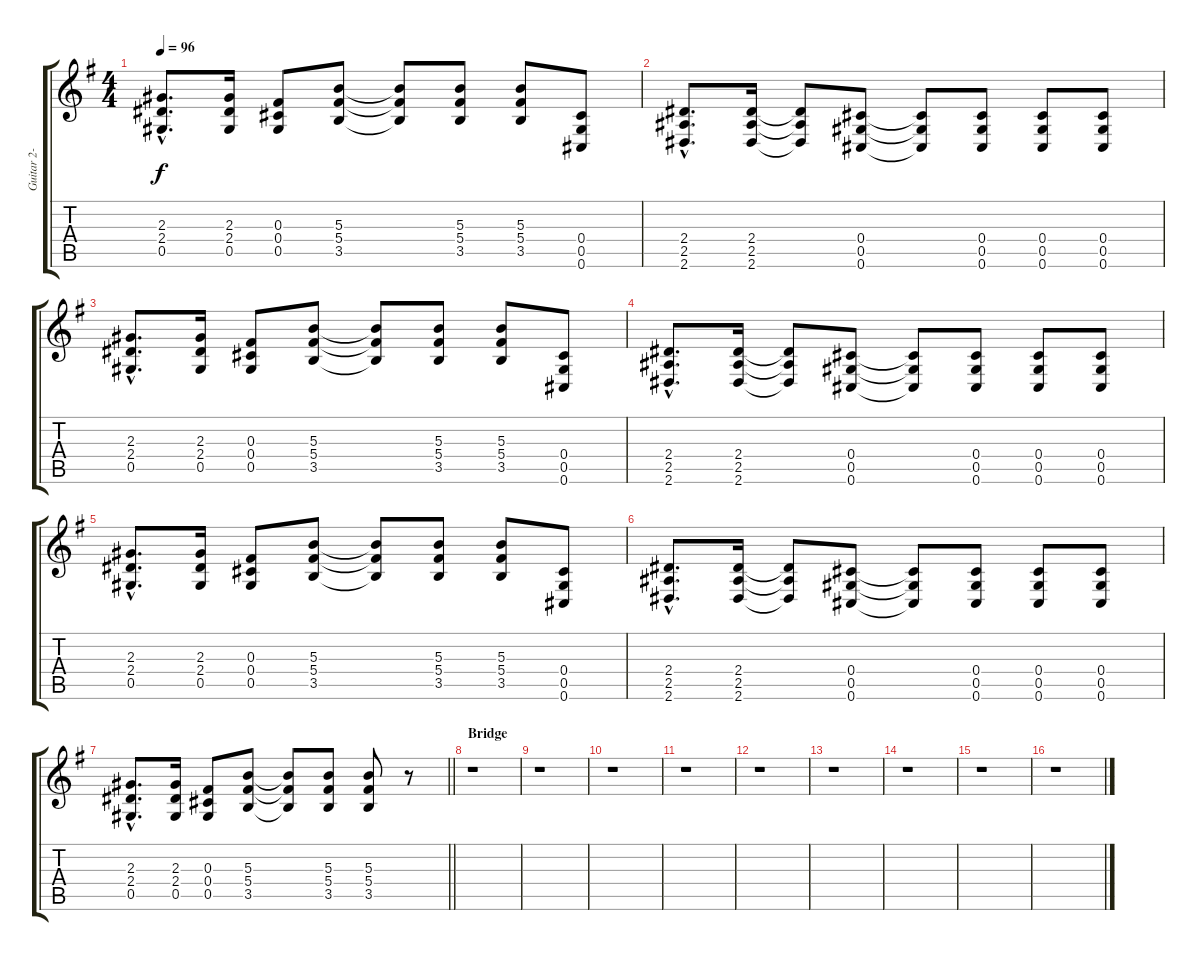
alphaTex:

\track ("Guitar 2- Distortion" "Guitar 2- ") {instrument distortionguitar}
\staff {score tabs}
\tuning (Eb4 Bb3 Gb3 Db3 Ab2 Db2) {hide}
\ts (4 4)
\tempo 96
\clef g2
\ks g
(2.3{hac} 2.4{hac} 0.5{hac}).8{d dy f} (2.3 2.4 0.5).16 (0.3 0.4 0.5).8 (5.3 5.4 3.5).8 (5.3{t} 5.4{t} 3.5{t}).8 (5.3 5.4 3.5).8 (5.3 5.4 3.5).8 (0.4 0.5 0.6).8 |
(2.4{hac} 2.5{hac} 2.6{hac}).8{d} (2.4 2.5 2.6).16 (2.4{t} 2.5{t} 2.6{t}).8 (0.4 0.5 0.6).8 (0.4{t} 0.5{t} 0.6{t}).8 (0.4 0.5 0.6).8 (0.4 0.5 0.6).8 (0.4 0.5 0.6).8 |
(2.3{hac} 2.4{hac} 0.5{hac}).8{d} (2.3 2.4 0.5).16 (0.3 0.4 0.5).8 (5.3 5.4 3.5).8 (5.3{t} 5.4{t} 3.5{t}).8 (5.3 5.4 3.5).8 (5.3 5.4 3.5).8 (0.4 0.5 0.6).8 |
(2.4{hac} 2.5{hac} 2.6{hac}).8{d} (2.4 2.5 2.6).16 (2.4{t} 2.5{t} 2.6{t}).8 (0.4 0.5 0.6).8 (0.4{t} 0.5{t} 0.6{t}).8 (0.4 0.5 0.6).8 (0.4 0.5 0.6).8 (0.4 0.5 0.6).8 |
(2.3{hac} 2.4{hac} 0.5{hac}).8{d} (2.3 2.4 0.5).16 (0.3 0.4 0.5).8 (5.3 5.4 3.5).8 (5.3{t} 5.4{t} 3.5{t}).8 (5.3 5.4 3.5).8 (5.3 5.4 3.5).8 (0.4 0.5 0.6).8 |
(2.4{hac} 2.5{hac} 2.6{hac}).8{d} (2.4 2.5 2.6).16 (2.4{t} 2.5{t} 2.6{t}).8 (0.4 0.5 0.6).8 (0.4{t} 0.5{t} 0.6{t}).8 (0.4 0.5 0.6).8 (0.4 0.5 0.6).8 (0.4 0.5 0.6).8 |
\barLineRight lightlight
(2.3{hac} 2.4{hac} 0.5{hac}).8{d} (2.3 2.4 0.5).16 (0.3 0.4 0.5).8 (5.3 5.4 3.5).8 (5.3{t} 5.4{t} 3.5{t}).8 (5.3 5.4 3.5).8 (5.3 5.4 3.5).8 r.8 |
\section ("" "Bridge")
r.1 |
r.1 |
r.1 |
r.1 |
r.1 |
r.1 |
r.1 |
r.1 |
r.1
